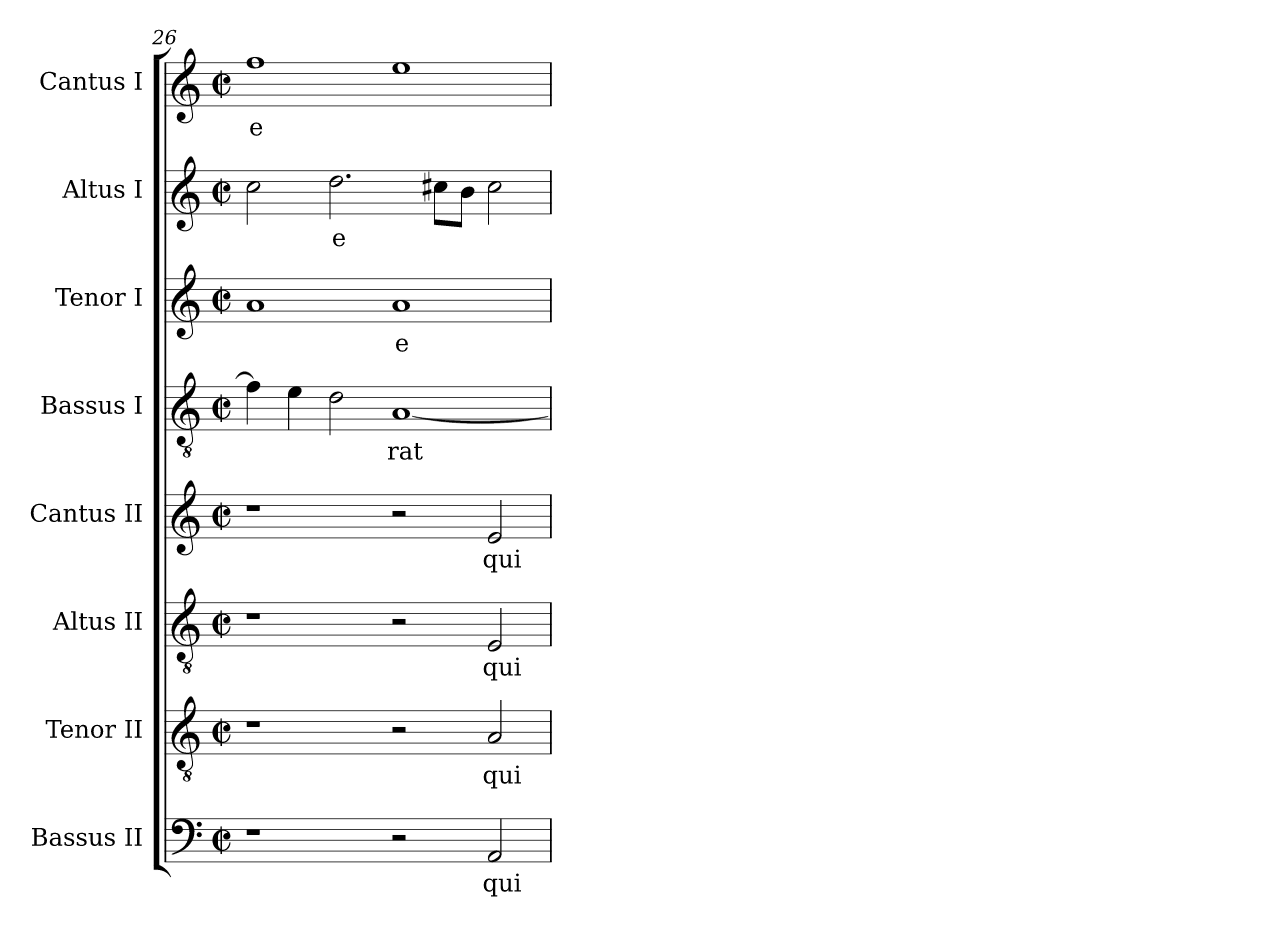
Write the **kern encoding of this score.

**kern	**text	**kern	**text	**kern	**text	**kern	**text	**kern	**text	**kern	**text	**kern	**text	**kern	**text
*part8	*part8	*part7	*part7	*part6	*part6	*part5	*part5	*part4	*part4	*part3	*part3	*part2	*part2	*part1	*part1
*staff8	*staff8	*staff7	*staff7	*staff6	*staff6	*staff5	*staff5	*staff4	*staff4	*staff3	*staff3	*staff2	*staff2	*staff1	*staff1
*I"Bassus II	*	*I"Tenor II	*	*I"Altus II	*	*I"Cantus II	*	*I"Bassus I	*	*I"Tenor I	*	*I"Altus I	*	*I"Cantus I	*
!!LO:PB:g=z
*clefF4	*	*clefGv2	*	*clefGv2	*	*clefG2	*	*clefGv2	*	*clefG2	*	*clefG2	*	*clefG2	*
*k[]	*	*k[]	*	*k[]	*	*k[]	*	*k[]	*	*k[]	*	*k[]	*	*k[]	*
*C:	*	*C:	*	*C:	*	*C:	*	*C:	*	*C:	*	*C:	*	*C:	*
*M2/2	*	*M2/2	*	*M2/2	*	*M2/2	*	*M2/2	*	*M2/2	*	*M2/2	*	*M2/2	*
*met(c|)	*	*met(c|)	*	*met(c|)	*	*met(c|)	*	*met(c|)	*	*met(c|)	*	*met(c|)	*	*met(c|)	*
=26	=26	=26	=26	=26	=26	=26	=26	=26	=26	=26	=26	=26	=26	=26	=26
!	!	!	!	!	!	!	!	!	!LO:LY:b:cj	!	!LO:LY:b:cj	!	!LO:LY:b:cj	!	!LO:LY:b:cj
1r	.	1r	.	1r	.	1r	.	4f\]	.	1a	.	2cc\	.	1ff	e
!	!	!	!	!	!	!	!	!	!LO:LY:b:cj	!	!	!	!	!	!
.	.	.	.	.	.	.	.	4e\	.	.	.	.	.	.	.
!	!	!	!	!	!	!	!	!	!LO:LY:b:cj	!	!	!	!LO:LY:b:cj	!	!
.	.	.	.	.	.	.	.	2d\	.	.	.	2.dd\	e-	.	.
!	!	!	!	!	!	!	!	!	!LO:LY:b:cj	!	!LO:LY:b:cj	!	!	!	!LO:LY:b:cj
2r	.	2r	.	2r	.	2r	.	[<1A	rat	1a	e-	.	.	1ee	.
!	!	!	!	!	!	!	!	!	!	!	!	!	!LO:LY:b:cj	!	!
.	.	.	.	.	.	.	.	.	.	.	.	8cc#\L	--	.	.
!	!	!	!	!	!	!	!	!	!	!	!	!	!LO:LY:b:cj	!	!
.	.	.	.	.	.	.	.	.	.	.	.	8b\J	--	.	.
!	!LO:LY:b:cj	!	!LO:LY:b:cj	!	!LO:LY:b:cj	!	!LO:LY:b:cj	!	!	!	!	!	!LO:LY:b:cj	!	!
2AA/	qui	2A/	qui	2E/	qui	2e/	qui	.	.	.	.	2cc#\	--	.	.
=	=	=	=	=	=	=	=	=	=	=	=	=	=	=	=
*-	*-	*-	*-	*-	*-	*-	*-	*-	*-	*-	*-	*-	*-	*-	*-
